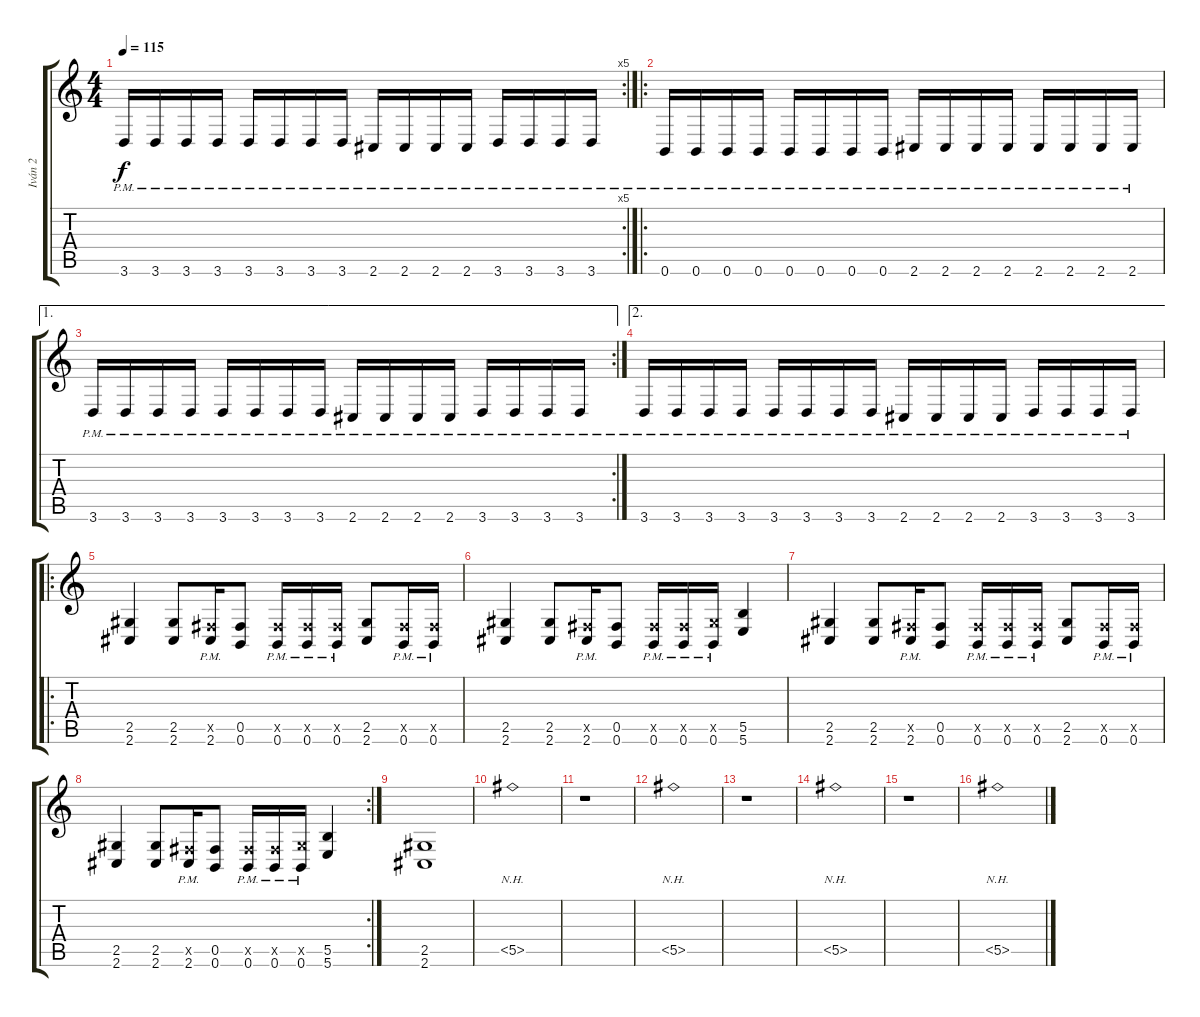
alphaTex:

\track ("Iván 2" "Iván 2") {instrument overdrivenguitar}
\staff {score tabs}
\tuning (Db4 Ab3 E3 B2 Gb2 B1) {hide}
\rc 5
\ts (4 4)
\tempo 115
\clef g2
\ks c
3.6{pm}.16{dy f} 3.6{pm}.16 3.6{pm}.16 3.6{pm}.16 3.6{pm}.16 3.6{pm}.16 3.6{pm}.16 3.6{pm}.16 2.6{pm}.16 2.6{pm}.16 2.6{pm}.16 2.6{pm}.16 3.6{pm}.16 3.6{pm}.16 3.6{pm}.16 3.6{pm}.16 |
\ro
0.6{pm}.16 0.6{pm}.16 0.6{pm}.16 0.6{pm}.16 0.6{pm}.16 0.6{pm}.16 0.6{pm}.16 0.6{pm}.16 2.6{pm}.16 2.6{pm}.16 2.6{pm}.16 2.6{pm}.16 2.6{pm}.16 2.6{pm}.16 2.6{pm}.16 2.6{pm}.16 |
\ae 1
\rc 2
3.6{pm}.16 3.6{pm}.16 3.6{pm}.16 3.6{pm}.16 3.6{pm}.16 3.6{pm}.16 3.6{pm}.16 3.6{pm}.16 2.6{pm}.16 2.6{pm}.16 2.6{pm}.16 2.6{pm}.16 3.6{pm}.16 3.6{pm}.16 3.6{pm}.16 3.6{pm}.16 |
\ae 2
3.6{pm}.16 3.6{pm}.16 3.6{pm}.16 3.6{pm}.16 3.6{pm}.16 3.6{pm}.16 3.6{pm}.16 3.6{pm}.16 2.6{pm}.16 2.6{pm}.16 2.6{pm}.16 2.6{pm}.16 3.6{pm}.16 3.6{pm}.16 3.6{pm}.16 3.6{pm}.16 |
\ro
(2.5 2.6).4 (2.5 2.6).8 (0.5{x} 2.6{pm}).16 (0.5 0.6).8 (0.5{x} 0.6{pm}).16 (0.5{x} 0.6{pm}).16 (0.5{x} 0.6{pm}).16 (2.5 2.6).8 (0.5{x} 0.6{pm}).16 (0.5{x} 0.6{pm}).16 |
(2.5 2.6).4 (2.5 2.6).8 (0.5{x} 2.6{pm}).16 (0.5 0.6).8 (0.5{x} 0.6{pm}).16 (0.5{x} 0.6{pm}).16 (2.5{x} 0.6{pm}).16 (5.5 5.6).4 |
(2.5 2.6).4 (2.5 2.6).8 (0.5{x} 2.6{pm}).16 (0.5 0.6).8 (0.5{x} 0.6{pm}).16 (0.5{x} 0.6{pm}).16 (0.5{x} 0.6{pm}).16 (2.5 2.6).8 (0.5{x} 0.6{pm}).16 (0.5{x} 0.6{pm}).16 |
\rc 2
(2.5 2.6).4 (2.5 2.6).8 (0.5{x} 2.6{pm}).16 (0.5 0.6).8 (0.5{x} 0.6{pm}).16 (0.5{x} 0.6{pm}).16 (2.5{x} 0.6{pm}).16 (5.5 5.6).4 |
(2.5 2.6).1 |
5.5{nh}.1{volume 0} |
r.1 |
5.5{nh}.1{volume 0} |
r.1 |
5.5{nh}.1{volume 0} |
r.1 |
5.5{nh}.1{volume 0}
